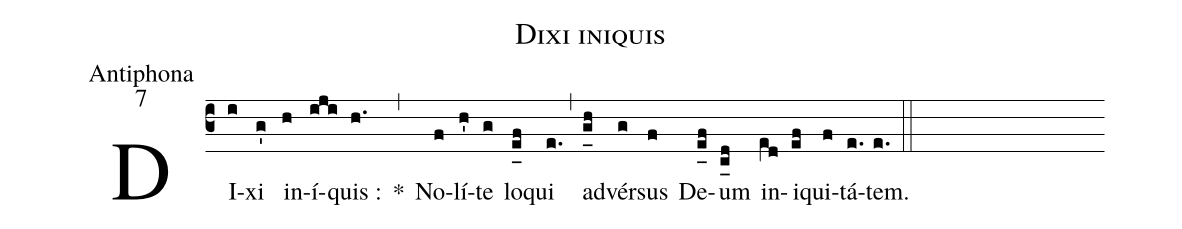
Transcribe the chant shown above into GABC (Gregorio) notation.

name:Dixi iniquis;
office-part:Antiphona;
mode:7;
%%
(c3) DI(i)xi(g') in(h)í(iji)quis :(h.) *(,) No(f)lí(h')te(g) lo(e_[uh:l]f)qui(e.) (,) ad(g_[uh:l]h)vér(g)sus(f) De(e_[uh:l]f)um(c_[ll:1]d) in(e[ll:1]d)i(ef)qui(f)tá(e.)tem.(e.) (::)
